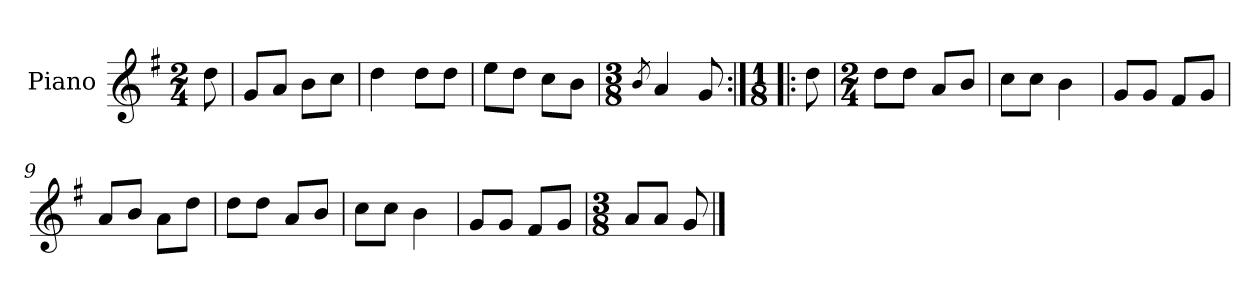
**kern
*part1
*staff1
*I"Piano
*I'Pno.
*clefG2
*k[f#]
*M2/4
=
8dd\
=1
8g/L
8a/J
8b\L
8cc\J
=2
4dd\
8dd\L
8dd\J
=3
8ee\L
8dd\J
8cc\L
8b\J
=4
*M3/8
8qb/
4a/
8g/
=5:|!|:
*M1/8
8dd\
=6
*M2/4
8dd\L
8dd\J
8a/L
8b/J
=7
8cc\L
8cc\J
4b\
=8
8g/L
8g/J
8f#/L
8g/J
=9
8a/L
8b/J
8a\L
8dd\J
!!LO:LB:g=z
=10
8dd\L
8dd\J
8a/L
8b/J
=11
8cc\L
8cc\J
4b\
=12
8g/L
8g/J
8f#/L
8g/J
=13
*M3/8
8a/L
8a/J
8g/
==
*-
